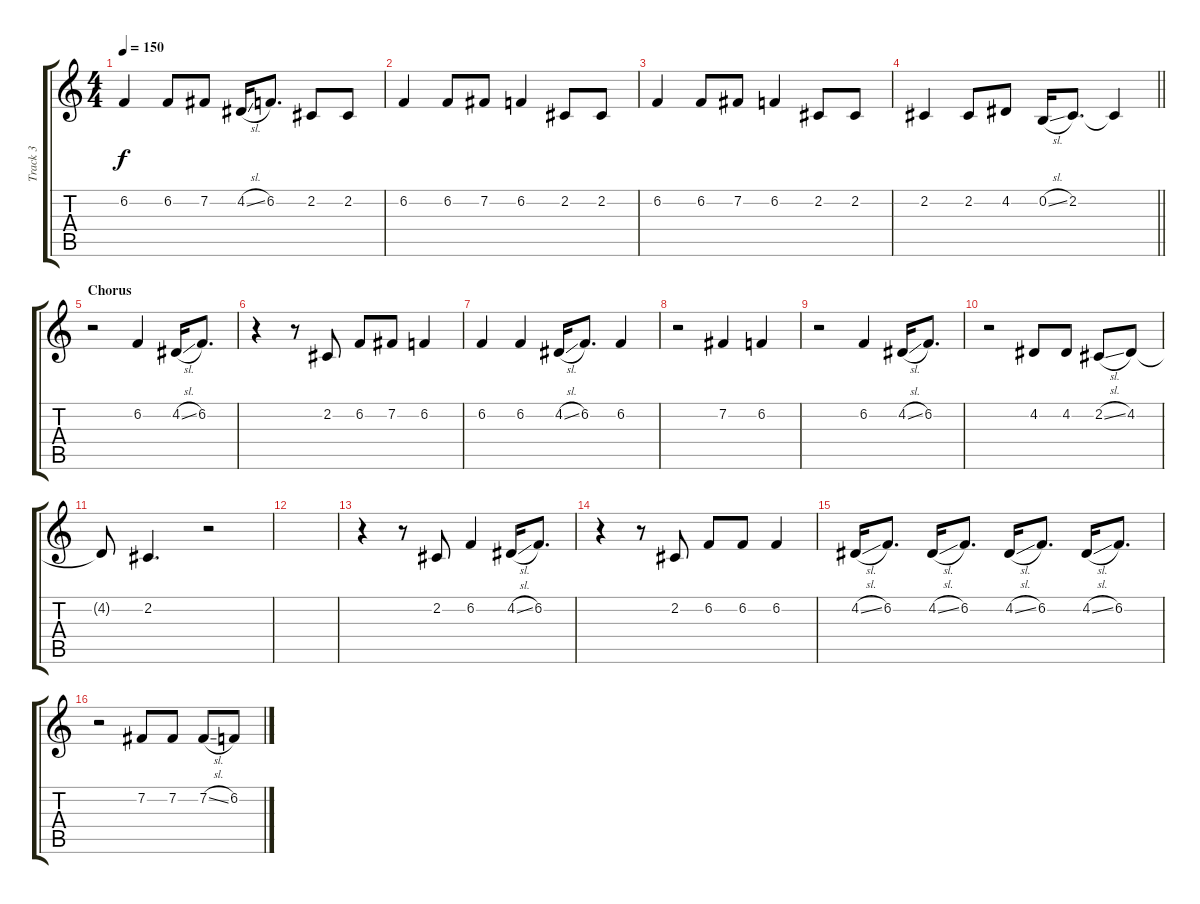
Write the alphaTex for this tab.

\track ("Track 3" "Track 3") {instrument tenorsax}
\staff {score tabs}
\tuning (E4 B3 G3 D3 A2 E2) {hide}
\ts (4 4)
\tempo 150
\clef g2
\ks c
6.2.4{dy f} 6.2.8 7.2.8 4.2{sl}.16 6.2.8{d} 2.2.8 2.2.8 |
6.2.4 6.2.8 7.2.8 6.2.4 2.2.8 2.2.8 |
6.2.4 6.2.8 7.2.8 6.2.4 2.2.8 2.2.8 |
\barLineRight lightlight
2.2.4 2.2.8 4.2.8 0.2{sl}.16 2.2.8{d} 2.2{t}.4 |
\section ("" "Chorus")
r.2 6.2.4 4.2{sl}.16 6.2.8{d} |
r.4 r.8 2.2.8 6.2.8 7.2.8 6.2.4 |
6.2.4 6.2.4 4.2{sl}.16 6.2.8{d} 6.2.4 |
r.2 7.2.4 6.2.4 |
r.2 6.2.4 4.2{sl}.16 6.2.8{d} |
r.2 4.2.8 4.2.8 2.2{sl}.8 4.2.8 |
4.2{t}.8 2.2.4{d} r.2 |
|
r.4 r.8 2.2.8 6.2.4 4.2{sl}.16 6.2.8{d} |
r.4 r.8 2.2.8 6.2.8 6.2.8 6.2.4 |
4.2{sl}.16 6.2.8{d} 4.2{sl}.16 6.2.8{d} 4.2{sl}.16 6.2.8{d} 4.2{sl}.16 6.2.8{d} |
r.2 7.2.8 7.2.8 7.2{sl}.8 6.2.8
